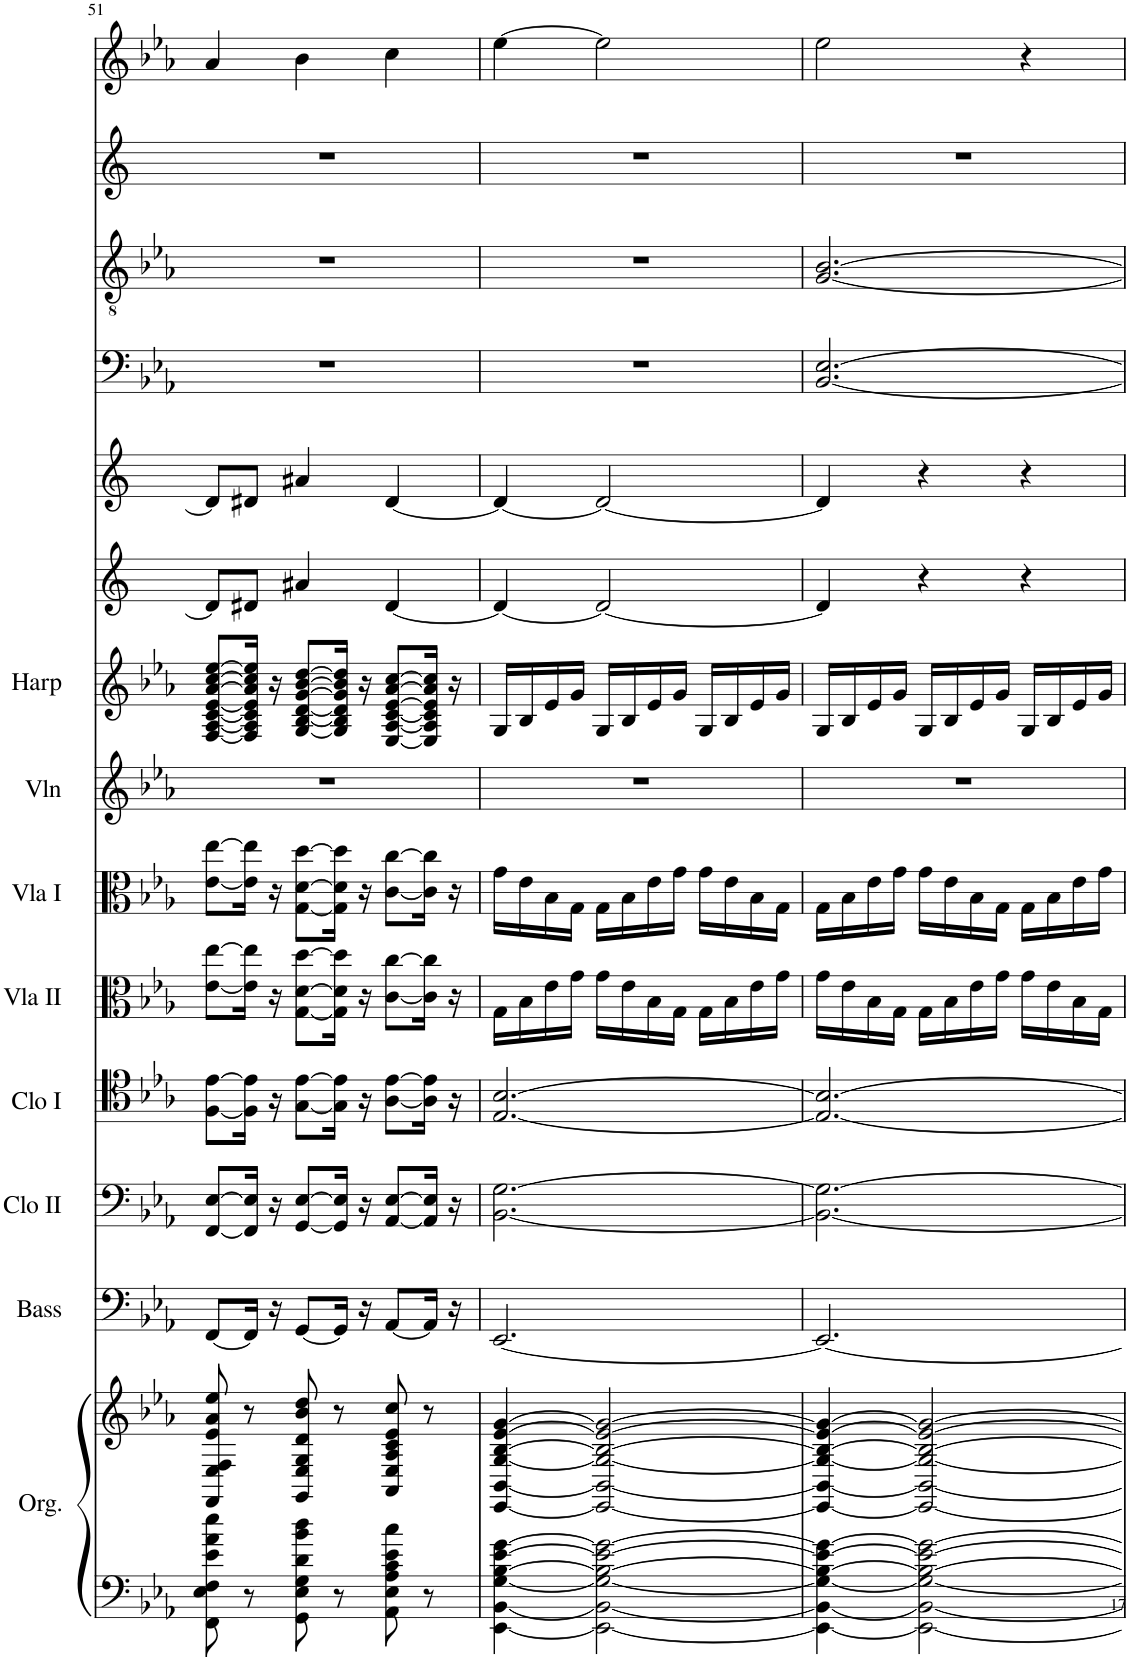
**kern	**kern	**kern	**kern	**kern	**kern	**kern	**kern	**kern	**kern	**kern	**kern	**kern	**kern	**kern
*part14	*part14	*part13	*part12	*part11	*part10	*part9	*part8	*part7	*part6	*part5	*part4	*part3	*part2	*part1
*staff15	*staff14	*staff13	*staff12	*staff11	*staff10	*staff9	*staff8	*staff7	*staff6	*staff5	*staff4	*staff3	*staff2	*staff1
*I"Organ	*	*I"Double Bass	*I"Cello II	*I"Cello I	*I"Viola II	*I"Viola I	*I"Violin	*I"Harp	*I"Trumpet in F	*I"Horn in F I,II	*I"Bass	*I"Tenor	*I"Alto	*I"Soprano
*I'Org.	*	*I'Bass	*I'Clo II	*I'Clo I	*I'Vla II	*I'Vla I	*I'Vln	*I'Harp	*I'Tpt	*I'Hn	*	*	*	*
!!LO:PB:g=z
*clefF4	*clefG2	*clefF4	*clefF4	*clefC4	*clefC3	*clefC3	*clefG2	*clefG2	*clefG2	*clefG2	*clefF4	*clefGv2	*clefG2	*clefG2
*	*	*	*	*	*	*	*	*	*Trd-3c-5	*Trd4c7	*	*	*	*
*k[b-e-a-]	*k[b-e-a-]	*k[b-e-a-]	*k[b-e-a-]	*k[b-e-a-]	*k[b-e-a-]	*k[b-e-a-]	*k[b-e-a-]	*k[b-e-a-]	*k[]	*k[]	*k[b-e-a-]	*k[b-e-a-]	*k[]	*k[b-e-a-]
*M3/4	*M3/4	*M3/4	*M3/4	*M3/4	*M3/4	*M3/4	*M3/4	*M3/4	*M3/4	*M3/4	*M3/4	*M3/4	*M3/4	*M3/4
=51	=51	=51	=51	=51	=51	=51	=51	=51	=51	=51	=51	=51	=51	=51
8FF\ 8E-\ 8F\ 8e-\ 8a-\ 8ee-\	8FF/ 8E-/ 8F/ 8e-/ 8a-/ 8ee-/	[8FF/L	[8FF/ [8E-/L	[8F\ [8e-\L	[8e-\ [8ee-\L	[8e-\ [8ee-\L	2.r	[8F/ [8A-/ [8c/ [8e-/ [8a-/ [8cc/ [8ee-/L	8d#/L]	8d#/L]	2.r	2.r	2.r	4a-/
8r	8r	16FF/Jk]	16FF/] 16E-/]Jk	16F\] 16e-\]Jk	16e-\] 16ee-\]Jk	16e-\] 16ee-\]Jk	.	16F/] 16A-/] 16c/] 16e-/] 16a-/] 16cc/] 16ee-/]Jk	8d#X/J	8d#X/J	.	.	.	.
.	.	16r	16r	16r	16r	16r	.	16r	.	.	.	.	.	.
8GG\ 8E-\ 8G\ 8d\ 8b-\ 8dd\	8GG/ 8E-/ 8G/ 8d/ 8b-/ 8dd/	[8GG/L	[8GG/ [8E-/L	[8G\ [8e-\L	[8G\ [8d\ [8dd\L	[8G\ [8d\ [8dd\L	.	[8G/ [8B-/ [8d/ [8g/ [8b-/ [8dd/L	4a#X/	4a#X/	.	.	.	4b-\
8r	8r	16GG/Jk]	16GG/] 16E-/]Jk	16G\] 16e-\]Jk	16G\] 16d\] 16dd\]Jk	16G\] 16d\] 16dd\]Jk	.	16G/] 16B-/] 16d/] 16g/] 16b-/] 16dd/]Jk	.	.	.	.	.	.
.	.	16r	16r	16r	16r	16r	.	16r	.	.	.	.	.	.
8AA-\ 8E-\ 8A-\ 8c\ 8e-\ 8cc\	8AA-/ 8E-/ 8A-/ 8c/ 8e-/ 8cc/	[8AA-/L	[8AA-/ [8E-/L	[8A-\ [8e-\L	[8c\ [8cc\L	[8c\ [8cc\L	.	[8E-/ [8A-/ [8c/ [8e-/ [8a-/ [8cc/L	[4d#/	[4d#/	.	.	.	4cc\
8r	8r	16AA-/Jk]	16AA-/] 16E-/]Jk	16A-\] 16e-\]Jk	16c\] 16cc\]Jk	16c\] 16cc\]Jk	.	16E-/] 16A-/] 16c/] 16e-/] 16a-/] 16cc/]Jk	.	.	.	.	.	.
.	.	16r	16r	16r	16r	16r	.	16r	.	.	.	.	.	.
=52	=52	=52	=52	=52	=52	=52	=52	=52	=52	=52	=52	=52	=52	=52
[4EE-\ [4BB-\ [4G\ [4B-\ [4e-\ [4g\	[4EE-/ [4BB-/ [4G/ [4B-/ [4e-/ [4g/	[2.EE-/	[2.BB-\ [2.G\	[2.E-/ [2.B-/	16G\LL	16g\LL	2.r	16G/LL	4d#/_	4d#/_	2.r	2.r	2.r	[4ee-\
.	.	.	.	.	16B-\	16e-\	.	16B-/	.	.	.	.	.	.
.	.	.	.	.	16e-\	16B-\	.	16e-/	.	.	.	.	.	.
.	.	.	.	.	16g\JJ	16G\JJ	.	16g/JJ	.	.	.	.	.	.
2EE-\_ 2BB-\_ 2G\_ 2B-\_ 2e-\_ 2g\_	2EE-/_ 2BB-/_ 2G/_ 2B-/_ 2e-/_ 2g/_	.	.	.	16g\LL	16G\LL	.	16G/LL	2d#/_	2d#/_	.	.	.	2ee-\]
.	.	.	.	.	16e-\	16B-\	.	16B-/	.	.	.	.	.	.
.	.	.	.	.	16B-\	16e-\	.	16e-/	.	.	.	.	.	.
.	.	.	.	.	16G\JJ	16g\JJ	.	16g/JJ	.	.	.	.	.	.
.	.	.	.	.	16G\LL	16g\LL	.	16G/LL	.	.	.	.	.	.
.	.	.	.	.	16B-\	16e-\	.	16B-/	.	.	.	.	.	.
.	.	.	.	.	16e-\	16B-\	.	16e-/	.	.	.	.	.	.
.	.	.	.	.	16g\JJ	16G\JJ	.	16g/JJ	.	.	.	.	.	.
=53	=53	=53	=53	=53	=53	=53	=53	=53	=53	=53	=53	=53	=53	=53
4EE-\_ 4BB-\_ 4G\_ 4B-\_ 4e-\_ 4g\_	4EE-/_ 4BB-/_ 4G/_ 4B-/_ 4e-/_ 4g/_	2.EE-/_	2.BB-\_ 2.G\_	2.E-/_ 2.B-/_	16g\LL	16G\LL	2.r	16G/LL	4d#/]	4d#/]	[2.BB-/ [2.E-/	[2.G/ [2.B-/	2.r	2ee-\
.	.	.	.	.	16e-\	16B-\	.	16B-/	.	.	.	.	.	.
.	.	.	.	.	16B-\	16e-\	.	16e-/	.	.	.	.	.	.
.	.	.	.	.	16G\JJ	16g\JJ	.	16g/JJ	.	.	.	.	.	.
2EE-\_ 2BB-\_ 2G\_ 2B-\_ 2e-\_ 2g\_	2EE-/_ 2BB-/_ 2G/_ 2B-/_ 2e-/_ 2g/_	.	.	.	16G\LL	16g\LL	.	16G/LL	4r	4r	.	.	.	.
.	.	.	.	.	16B-\	16e-\	.	16B-/	.	.	.	.	.	.
.	.	.	.	.	16e-\	16B-\	.	16e-/	.	.	.	.	.	.
.	.	.	.	.	16g\JJ	16G\JJ	.	16g/JJ	.	.	.	.	.	.
.	.	.	.	.	16g\LL	16G\LL	.	16G/LL	4r	4r	.	.	.	4r
.	.	.	.	.	16e-\	16B-\	.	16B-/	.	.	.	.	.	.
.	.	.	.	.	16B-\	16e-\	.	16e-/	.	.	.	.	.	.
.	.	.	.	.	16G\JJ	16g\JJ	.	16g/JJ	.	.	.	.	.	.
=	=	=	=	=	=	=	=	=	=	=	=	=	=	=
*-	*-	*-	*-	*-	*-	*-	*-	*-	*-	*-	*-	*-	*-	*-
